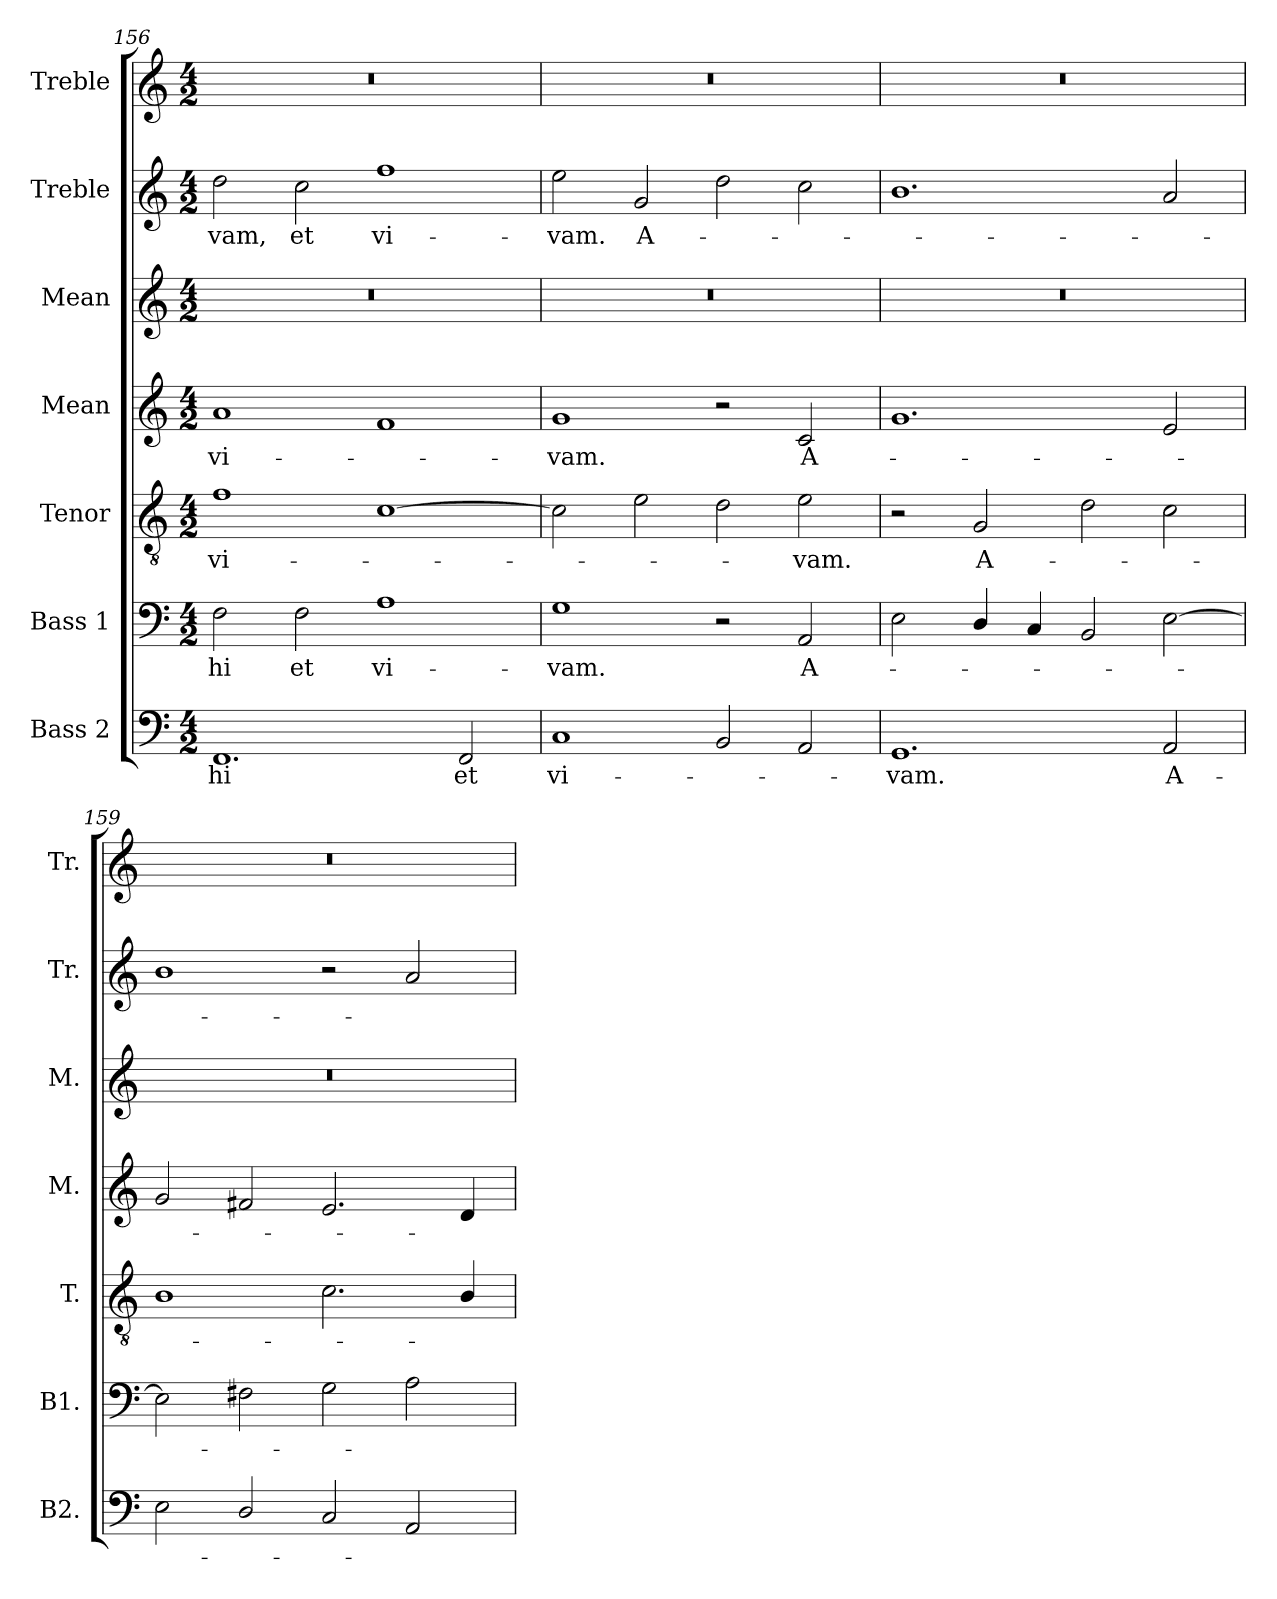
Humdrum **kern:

**kern	**text	**kern	**text	**kern	**text	**kern	**text	**kern	**kern	**text	**kern
*part7	*part7	*part6	*part6	*part5	*part5	*part4	*part4	*part3	*part2	*part2	*part1
*staff7	*staff7	*staff6	*staff6	*staff5	*staff5	*staff4	*staff4	*staff3	*staff2	*staff2	*staff1
*I"Bass 2	*	*I"Bass 1	*	*I"Tenor	*	*I"Mean	*	*I"Mean	*I"Treble	*	*I"Treble
*I'B2.	*	*I'B1.	*	*I'T.	*	*I'M.	*	*I'M.	*I'Tr.	*	*I'Tr.
*clefF4	*	*clefF4	*	*clefGv2	*	*clefG2	*	*clefG2	*clefG2	*	*clefG2
*	*	*	*	*ITrd7c12	*	*	*	*	*	*	*
*k[]	*	*k[]	*	*k[]	*	*k[]	*	*k[]	*k[]	*	*k[]
*C:	*	*C:	*	*C:	*	*C:	*	*C:	*C:	*	*C:
*M4/2	*	*M4/2	*	*M4/2	*	*M4/2	*	*M4/2	*M4/2	*	*M4/2
=156	=156	=156	=156	=156	=156	=156	=156	=156	=156	=156	=156
!	!LO:LY:b:color=#000000	!	!	!	!	!	!	!	!	!	!
!	!	!	!LO:LY:b:color=#000000	!	!	!	!	!	!	!	!
!	!	!	!	!	!LO:LY:b:color=#000000	!	!	!	!	!	!
!	!	!	!	!	!	!	!LO:LY:b:color=#000000	!LO:N:vis=1	!	!	!
!	!	!	!	!	!	!	!	!	!	!LO:LY:b:color=#000000	!LO:N:vis=1
1.FFi	-hi	2Fi\	-hi	1Fi	vi-	1ai	vi-	0r	2ddi\	-vam,	0r
!	!	!	!LO:LY:b:color=#000000	!	!	!	!	!	!	!	!
!	!	!	!	!	!	!	!	!	!	!LO:LY:b:color=#000000	!
.	.	2Fi\	et	.	.	.	.	.	2cci\	et	.
!	!	!	!LO:LY:b:color=#000000	!	!	!	!	!	!	!	!
!	!	!	!	!	!	!	!	!	!	!LO:LY:b:color=#000000	!
.	.	1Ai	vi-	[1Ci	.	1fi	.	.	1ffi	vi-	.
!	!LO:LY:b:color=#000000	!	!	!	!	!	!	!	!	!	!
2FFi/	et	.	.	.	.	.	.	.	.	.	.
=157	=157	=157	=157	=157	=157	=157	=157	=157	=157	=157	=157
!	!LO:LY:b:color=#000000	!	!	!	!	!	!	!	!	!	!
!	!	!	!LO:LY:b:color=#000000	!	!	!	!	!	!	!	!
!	!	!	!	!	!	!	!LO:LY:b:color=#000000	!LO:N:vis=1	!	!	!
!	!	!	!	!	!	!	!	!	!	!LO:LY:b:color=#000000	!LO:N:vis=1
1Ci	vi-	1Gi	-vam.	2Ci\]	.	1gi	-vam.	0r	2eei\	-vam.	0r
!	!	!	!	!	!	!	!	!	!	!LO:LY:b:color=#000000	!
.	.	.	.	2Ei\	.	.	.	.	2gi/	A-	.
2BBi/	.	2r	.	2Di\	.	2r	.	.	2ddi\	.	.
!	!	!	!LO:LY:b:color=#000000	!	!	!	!	!	!	!	!
!	!	!	!	!	!LO:LY:b:color=#000000	!	!	!	!	!	!
!	!	!	!	!	!	!	!LO:LY:b:color=#000000	!	!	!	!
2AAi/	.	2AAi/	A-	2Ei\	-vam.	2ci/	A-	.	2cci\	.	.
!!LO:LB:g=z
=158	=158	=158	=158	=158	=158	=158	=158	=158	=158	=158	=158
!	!LO:LY:b:color=#000000	!	!	!	!	!	!	!LO:N:vis=1	!	!	!LO:N:vis=1
1.GGi	-vam.	2Ei\	.	2r	.	1.gi	.	0r	1.bi	.	0r
!	!	!	!	!	!LO:LY:b:color=#000000	!	!	!	!	!	!
.	.	4Di/	.	2GGi/	A-	.	.	.	.	.	.
.	.	4Ci/	.	.	.	.	.	.	.	.	.
.	.	2BBi/	.	2Di\	.	.	.	.	.	.	.
!	!LO:LY:b:color=#000000	!	!	!	!	!	!	!	!	!	!
2AAi/	A-	[2Ei\	.	2Ci\	.	2ei/	.	.	2ai/	.	.
=159	=159	=159	=159	=159	=159	=159	=159	=159	=159	=159	=159
!	!	!	!	!	!	!	!	!LO:N:vis=1	!	!	!LO:N:vis=1
2Ei\	.	2Ei\]	.	1BBi	.	2gi/	.	0r	1bi	.	0r
2Di/	.	2F#Xi\	.	.	.	2f#Xi/	.	.	.	.	.
2Ci/	.	2Gi\	.	2.Ci\	.	2.ei/	.	.	2r	.	.
2AAi/	.	2Ai\	.	.	.	.	.	.	2ai/	.	.
.	.	.	.	4BBi/	.	4di/	.	.	.	.	.
=	=	=	=	=	=	=	=	=	=	=	=
*-	*-	*-	*-	*-	*-	*-	*-	*-	*-	*-	*-
